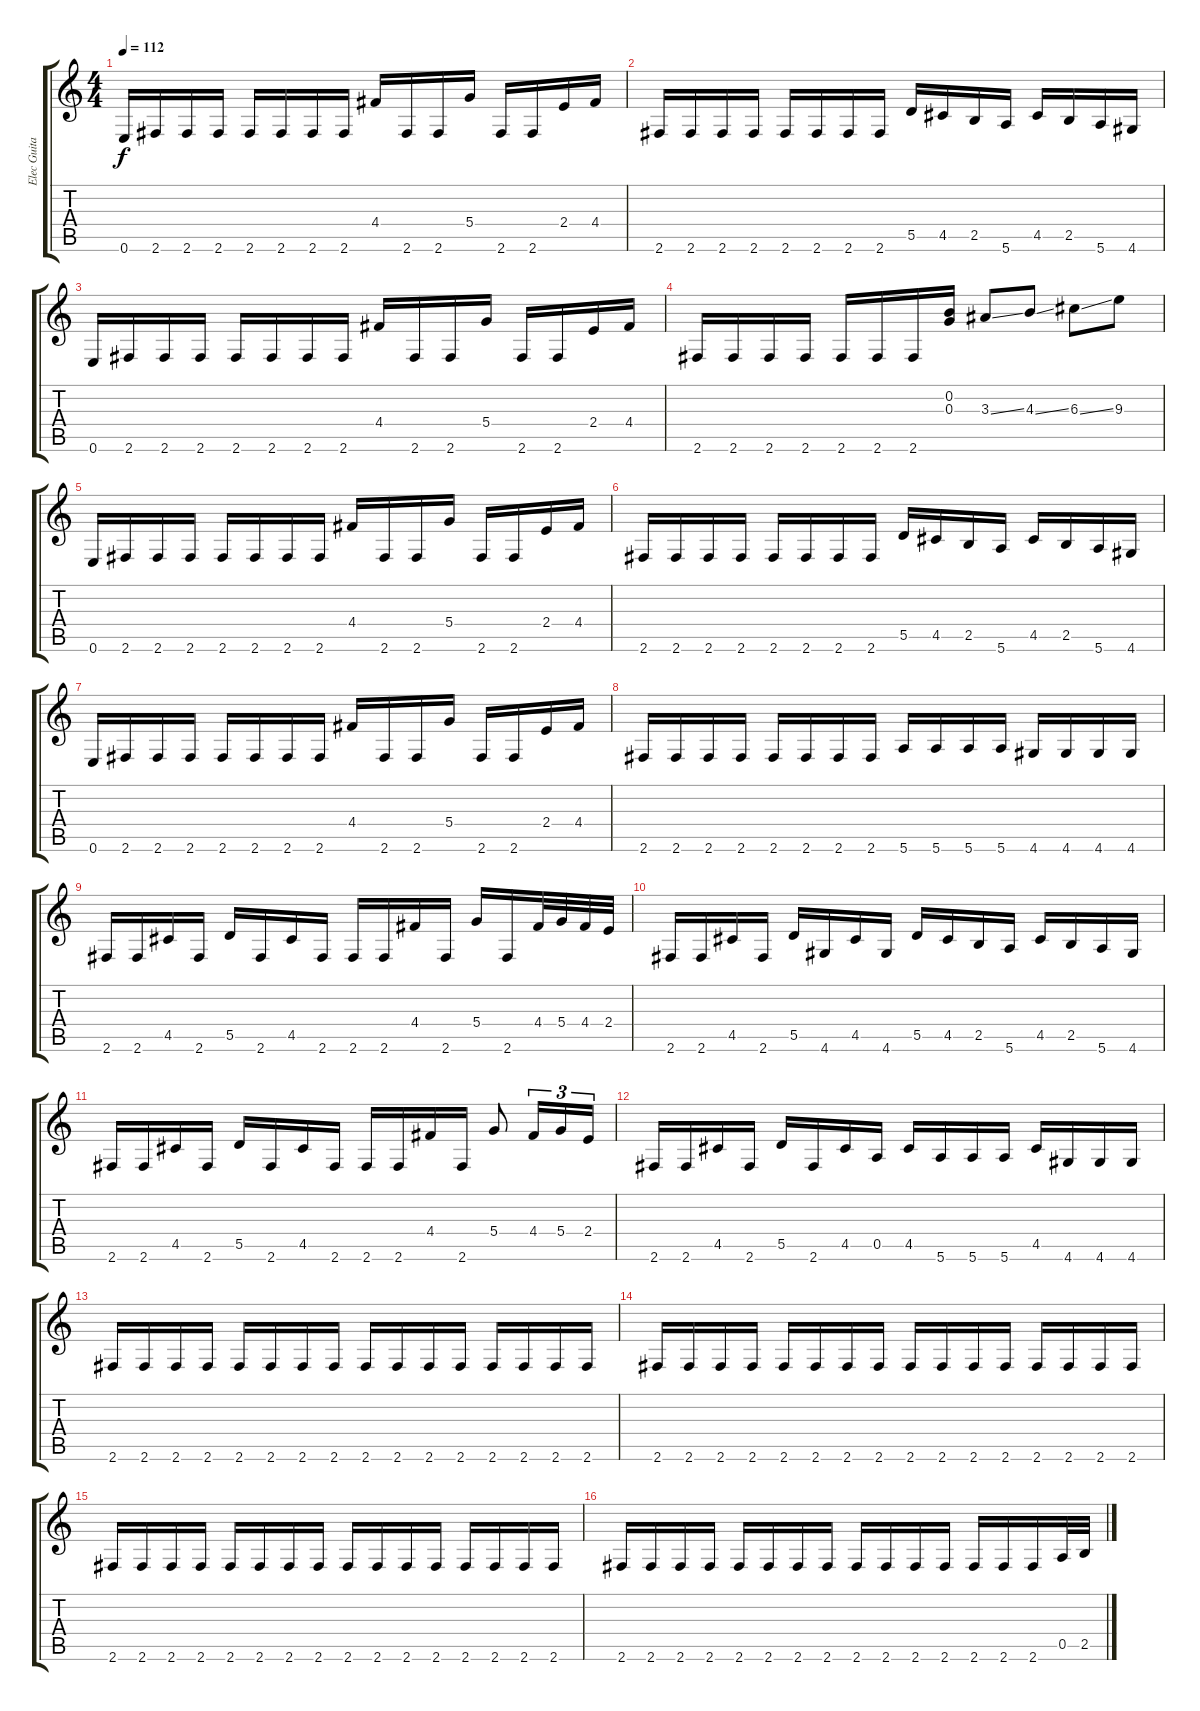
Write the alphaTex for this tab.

\track ("Elec Guitar 1" "Elec Guita") {instrument overdrivenguitar}
\staff {score tabs}
\tuning (E4 B3 G3 D3 A2 E2) {hide}
\ts (4 4)
\tempo 112
\clef g2
\ks c
0.6.16{dy f instrument overdrivenguitar} 2.6.16 2.6.16 2.6.16 2.6.16 2.6.16 2.6.16 2.6.16 4.4.16 2.6.16 2.6.16 5.4.16 2.6.16 2.6.16 2.4.16 4.4.16 |
2.6.16 2.6.16 2.6.16 2.6.16 2.6.16 2.6.16 2.6.16 2.6.16 5.5.16 4.5.16 2.5.16 5.6.16 4.5.16 2.5.16 5.6.16 4.6.16 |
0.6.16 2.6.16 2.6.16 2.6.16 2.6.16 2.6.16 2.6.16 2.6.16 4.4.16 2.6.16 2.6.16 5.4.16 2.6.16 2.6.16 2.4.16 4.4.16 |
2.6.16 2.6.16 2.6.16 2.6.16 2.6.16 2.6.16 2.6.16 (0.2 0.3).16 3.3{ss}.8 4.3{ss}.8 6.3{ss}.8 9.3.8 |
0.6.16 2.6.16 2.6.16 2.6.16 2.6.16 2.6.16 2.6.16 2.6.16 4.4.16 2.6.16 2.6.16 5.4.16 2.6.16 2.6.16 2.4.16 4.4.16 |
2.6.16 2.6.16 2.6.16 2.6.16 2.6.16 2.6.16 2.6.16 2.6.16 5.5.16 4.5.16 2.5.16 5.6.16 4.5.16 2.5.16 5.6.16 4.6.16 |
0.6.16 2.6.16 2.6.16 2.6.16 2.6.16 2.6.16 2.6.16 2.6.16 4.4.16 2.6.16 2.6.16 5.4.16 2.6.16 2.6.16 2.4.16 4.4.16 |
2.6.16 2.6.16 2.6.16 2.6.16 2.6.16 2.6.16 2.6.16 2.6.16 5.6.16 5.6.16 5.6.16 5.6.16 4.6.16 4.6.16 4.6.16 4.6.16 |
2.6.16 2.6.16 4.5.16 2.6.16 5.5.16 2.6.16 4.5.16 2.6.16 2.6.16 2.6.16 4.4.16 2.6.16 5.4.16 2.6.16 4.4.32 5.4.32 4.4.32 2.4.32 |
2.6.16 2.6.16 4.5.16 2.6.16 5.5.16 4.6.16 4.5.16 4.6.16 5.5.16 4.5.16 2.5.16 5.6.16 4.5.16 2.5.16 5.6.16 4.6.16 |
2.6.16 2.6.16 4.5.16 2.6.16 5.5.16 2.6.16 4.5.16 2.6.16 2.6.16 2.6.16 4.4.16 2.6.16 5.4.8 4.4.16{tu (3 2)} 5.4.16{tu (3 2)} 2.4.16{tu (3 2)} |
2.6.16 2.6.16 4.5.16 2.6.16 5.5.16 2.6.16 4.5.16 0.5.16 4.5.16 5.6.16 5.6.16 5.6.16 4.5.16 4.6.16 4.6.16 4.6.16 |
2.6.16 2.6.16 2.6.16 2.6.16 2.6.16 2.6.16 2.6.16 2.6.16 2.6.16 2.6.16 2.6.16 2.6.16 2.6.16 2.6.16 2.6.16 2.6.16 |
2.6.16 2.6.16 2.6.16 2.6.16 2.6.16 2.6.16 2.6.16 2.6.16 2.6.16 2.6.16 2.6.16 2.6.16 2.6.16 2.6.16 2.6.16 2.6.16 |
2.6.16 2.6.16 2.6.16 2.6.16 2.6.16 2.6.16 2.6.16 2.6.16 2.6.16 2.6.16 2.6.16 2.6.16 2.6.16 2.6.16 2.6.16 2.6.16 |
2.6.16 2.6.16 2.6.16 2.6.16 2.6.16 2.6.16 2.6.16 2.6.16 2.6.16 2.6.16 2.6.16 2.6.16 2.6.16 2.6.16 2.6.16 0.5.32 2.5.32
